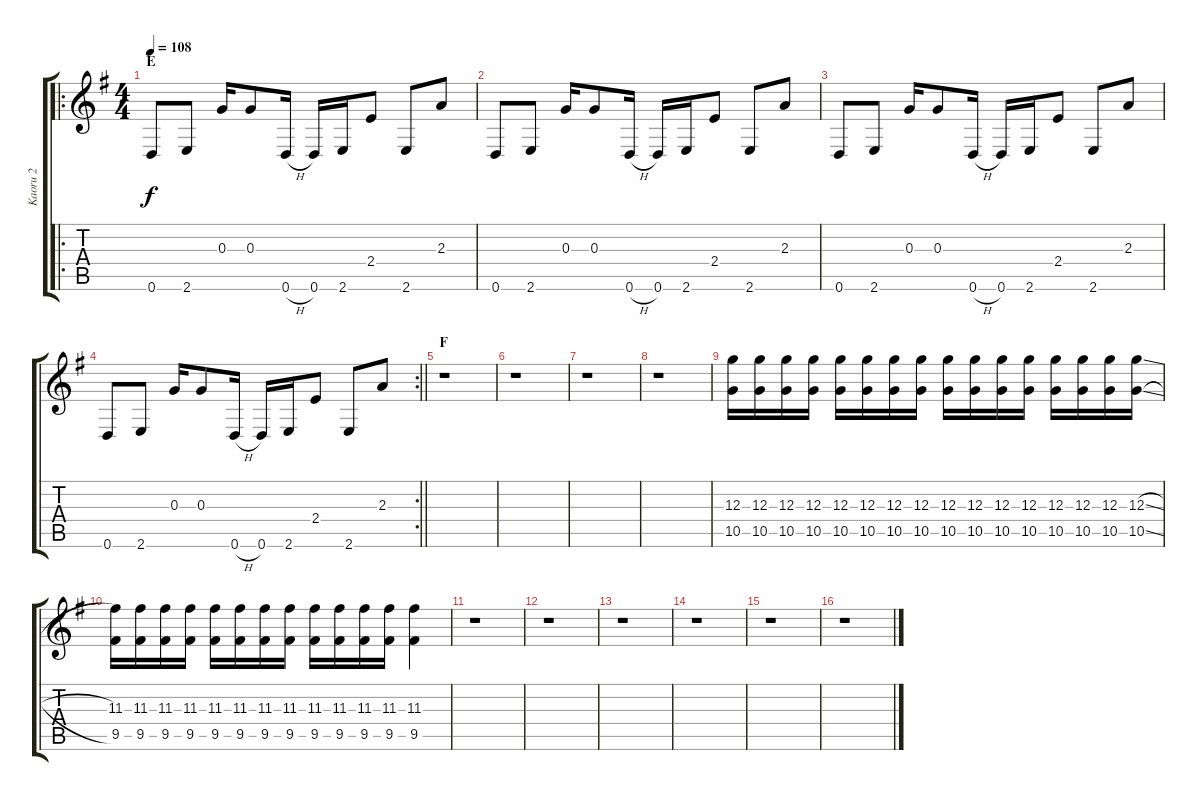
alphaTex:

\track ("Kaoru 2" "Kaoru 2") {instrument overdrivenguitar}
\staff {score tabs}
\tuning (E4 B3 G3 D3 A2 D2) {hide}
\ro
\ts (4 4)
\section ("" "E")
\tempo 108
\clef g2
\ks eminor
0.6.8{dy f} 2.6.8 0.3.16 0.3.8 0.6{h}.16 0.6.16 2.6.16 2.4.8 2.6.8 2.3.8 |
0.6.8 2.6.8 0.3.16 0.3.8 0.6{h}.16 0.6.16 2.6.16 2.4.8 2.6.8 2.3.8 |
0.6.8 2.6.8 0.3.16 0.3.8 0.6{h}.16 0.6.16 2.6.16 2.4.8 2.6.8 2.3.8 |
\rc 2
\barLineRight lightlight
0.6.8 2.6.8 0.3.16 0.3.8 0.6{h}.16 0.6.16 2.6.16 2.4.8 2.6.8 2.3.8 |
\section ("" "F")
r.1 |
r.1 |
r.1 |
r.1 |
(12.3 10.5).16{volume 11} (12.3 10.5).16 (12.3 10.5).16 (12.3 10.5).16 (12.3 10.5).16 (12.3 10.5).16 (12.3 10.5).16 (12.3 10.5).16 (12.3 10.5).16 (12.3 10.5).16 (12.3 10.5).16 (12.3 10.5).16 (12.3 10.5).16 (12.3 10.5).16 (12.3 10.5).16 (12.3{sl} 10.5{sl}).16 |
(11.3 9.5).16 (11.3 9.5).16 (11.3 9.5).16 (11.3 9.5).16 (11.3 9.5).16 (11.3 9.5).16 (11.3 9.5).16 (11.3 9.5).16 (11.3 9.5).16 (11.3 9.5).16 (11.3 9.5).16 (11.3 9.5).16 (11.3 9.5).4 |
r.1 |
r.1 |
r.1 |
r.1 |
r.1 |
r.1
